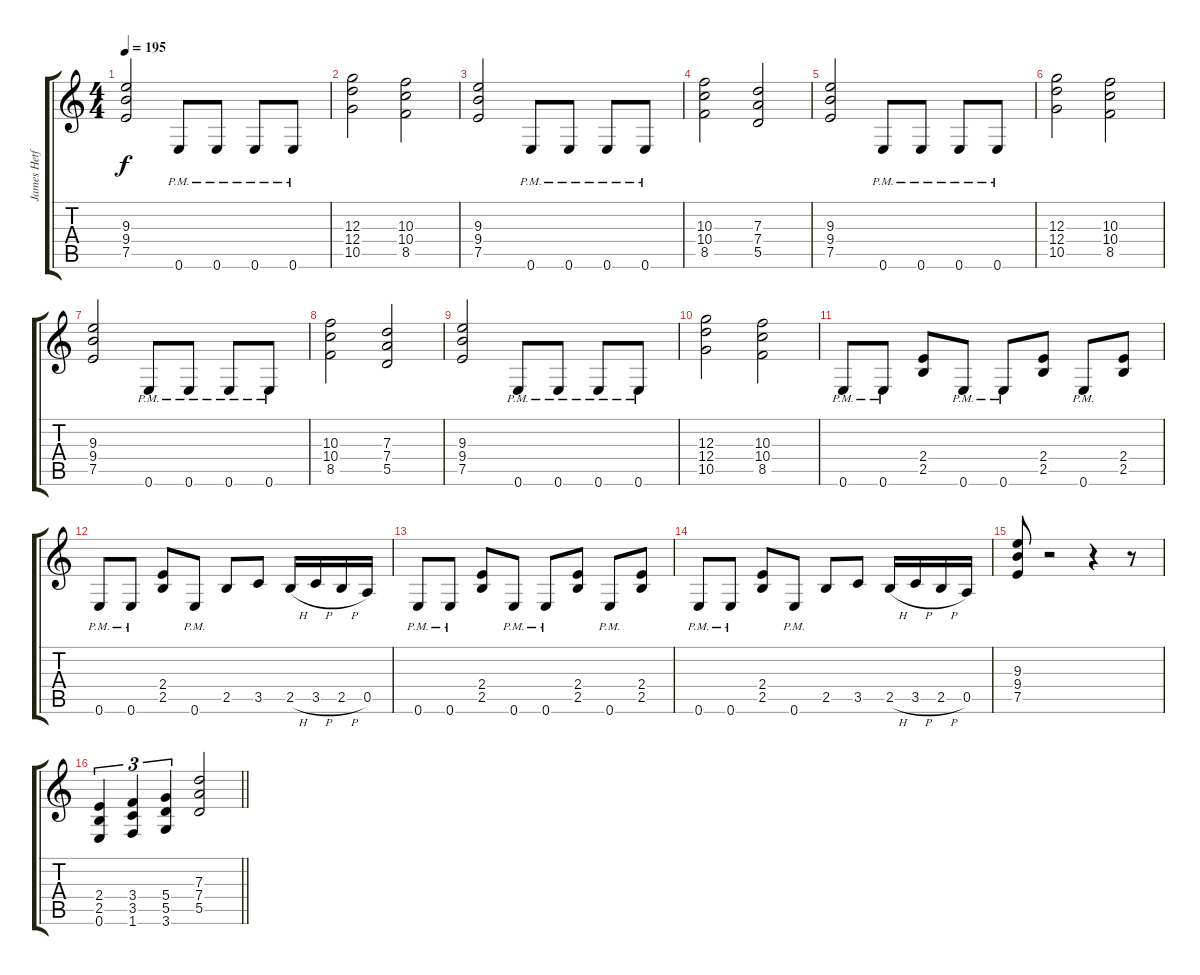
\track ("James Hetfield Rhythm" "James Hetf") {instrument distortionguitar}
\staff {score tabs}
\tuning (E4 B3 G3 D3 A2 E2) {hide}
\ts (4 4)
\tempo 195
\clef g2
\ks c
(9.3 9.4 7.5).2{dy f} 0.6{pm}.8 0.6{pm}.8 0.6{pm}.8 0.6{pm}.8 |
(12.3 12.4 10.5).2 (10.3 10.4 8.5).2 |
(9.3 9.4 7.5).2 0.6{pm}.8 0.6{pm}.8 0.6{pm}.8 0.6{pm}.8 |
(10.3 10.4 8.5).2 (7.3 7.4 5.5).2 |
(9.3 9.4 7.5).2 0.6{pm}.8 0.6{pm}.8 0.6{pm}.8 0.6{pm}.8 |
(12.3 12.4 10.5).2 (10.3 10.4 8.5).2 |
(9.3 9.4 7.5).2 0.6{pm}.8 0.6{pm}.8 0.6{pm}.8 0.6{pm}.8 |
(10.3 10.4 8.5).2 (7.3 7.4 5.5).2 |
(9.3 9.4 7.5).2 0.6{pm}.8 0.6{pm}.8 0.6{pm}.8 0.6{pm}.8 |
(12.3 12.4 10.5).2 (10.3 10.4 8.5).2 |
0.6{pm}.8 0.6{pm}.8 (2.4 2.5).8 0.6{pm}.8 0.6{pm}.8 (2.4 2.5).8 0.6{pm}.8 (2.4 2.5).8 |
0.6{pm}.8 0.6{pm}.8 (2.4 2.5).8 0.6{pm}.8 2.5.8 3.5.8 2.5{h}.16 3.5{h}.16 2.5{h}.16 0.5.16 |
0.6{pm}.8 0.6{pm}.8 (2.4 2.5).8 0.6{pm}.8 0.6{pm}.8 (2.4 2.5).8 0.6{pm}.8 (2.4 2.5).8 |
0.6{pm}.8 0.6{pm}.8 (2.4 2.5).8 0.6{pm}.8 2.5.8 3.5.8 2.5{h}.16 3.5{h}.16 2.5{h}.16 0.5.16 |
(9.3 9.4 7.5).8 r.2 r.4 r.8 |
\barLineRight lightlight
(2.4 2.5 0.6).4{tu (3 2)} (3.4 3.5 1.6).4{tu (3 2)} (5.4 5.5 3.6).4{tu (3 2)} (7.3 7.4 5.5).2
